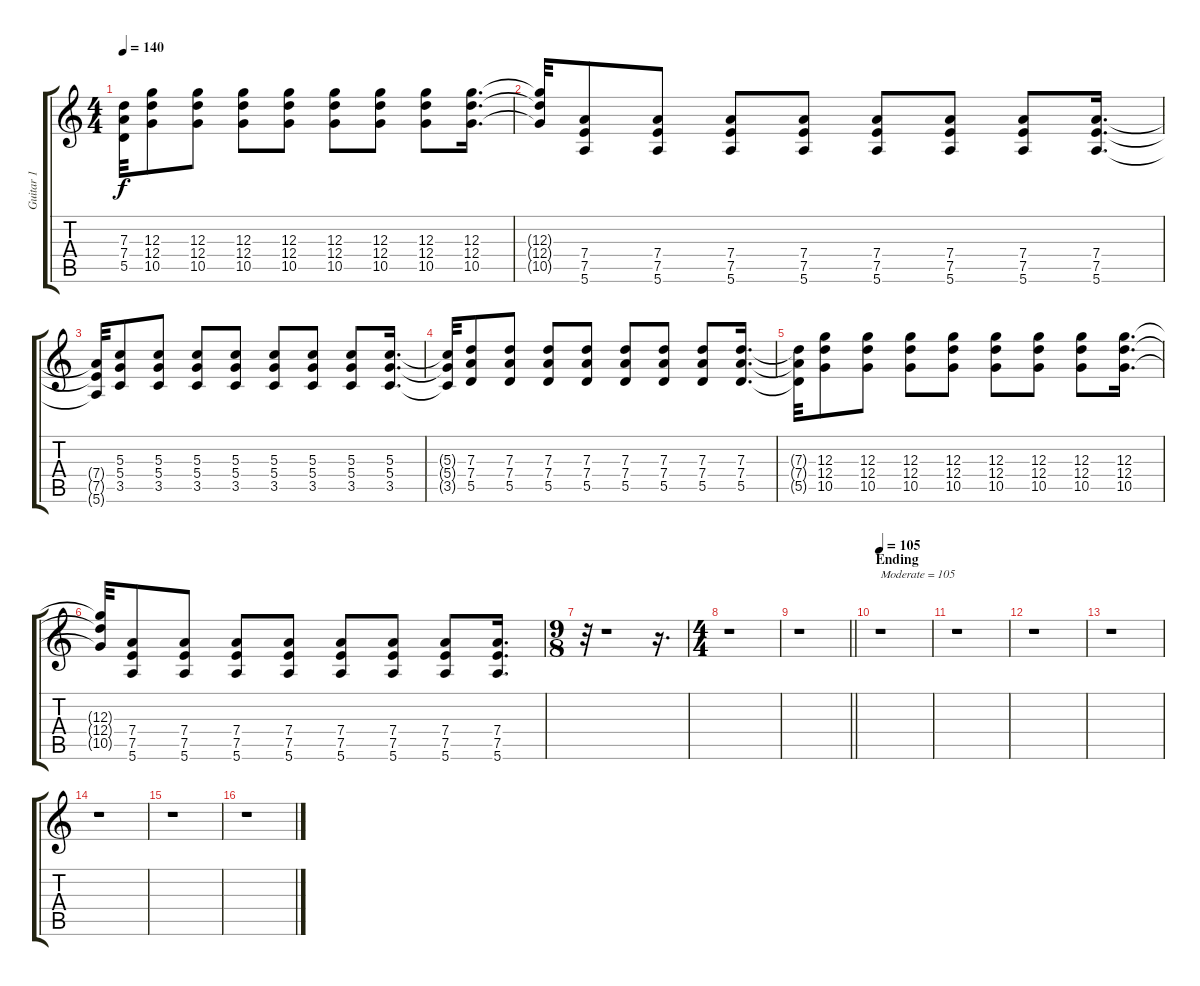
\track ("Guitar 1" "Guitar 1") {instrument overdrivenguitar}
\staff {score tabs}
\tuning (E4 B3 G3 D3 A2 E2) {hide}
\ts (4 4)
\tempo 140
\clef g2
\ks c
(7.3{t} 7.4{t} 5.5{t}).32{dy f} (12.3 12.4 10.5).8 (12.3 12.4 10.5).8 (12.3 12.4 10.5).8 (12.3 12.4 10.5).8 (12.3 12.4 10.5).8 (12.3 12.4 10.5).8 (12.3 12.4 10.5).8 (12.3 12.4 10.5).16{d} |
(12.3{t} 12.4{t} 10.5{t}).32 (7.4 7.5 5.6).8 (7.4 7.5 5.6).8 (7.4 7.5 5.6).8 (7.4 7.5 5.6).8 (7.4 7.5 5.6).8 (7.4 7.5 5.6).8 (7.4 7.5 5.6).8 (7.4 7.5 5.6).16{d} |
(7.4{t} 7.5{t} 5.6{t}).32 (5.3 5.4 3.5).8 (5.3 5.4 3.5).8 (5.3 5.4 3.5).8 (5.3 5.4 3.5).8 (5.3 5.4 3.5).8 (5.3 5.4 3.5).8 (5.3 5.4 3.5).8 (5.3 5.4 3.5).16{d} |
(5.3{t} 5.4{t} 3.5{t}).32 (7.3 7.4 5.5).8 (7.3 7.4 5.5).8 (7.3 7.4 5.5).8 (7.3 7.4 5.5).8 (7.3 7.4 5.5).8 (7.3 7.4 5.5).8 (7.3 7.4 5.5).8 (7.3 7.4 5.5).16{d} |
(7.3{t} 7.4{t} 5.5{t}).32 (12.3 12.4 10.5).8 (12.3 12.4 10.5).8 (12.3 12.4 10.5).8 (12.3 12.4 10.5).8 (12.3 12.4 10.5).8 (12.3 12.4 10.5).8 (12.3 12.4 10.5).8 (12.3 12.4 10.5).16{d} |
(12.3{t} 12.4{t} 10.5{t}).32 (7.4 7.5 5.6).8 (7.4 7.5 5.6).8 (7.4 7.5 5.6).8 (7.4 7.5 5.6).8 (7.4 7.5 5.6).8 (7.4 7.5 5.6).8 (7.4 7.5 5.6).8 (7.4 7.5 5.6).16{d} |
\ts (9 8)
r.32 r.1 r.16{d} |
\ts (4 4)
r.1 |
\barLineRight lightlight
r.1 |
\section ("" "Ending")
\tempo 105
r.1{txt "Moderate = 105"} |
r.1 |
r.1 |
r.1 |
r.1 |
r.1 |
r.1
